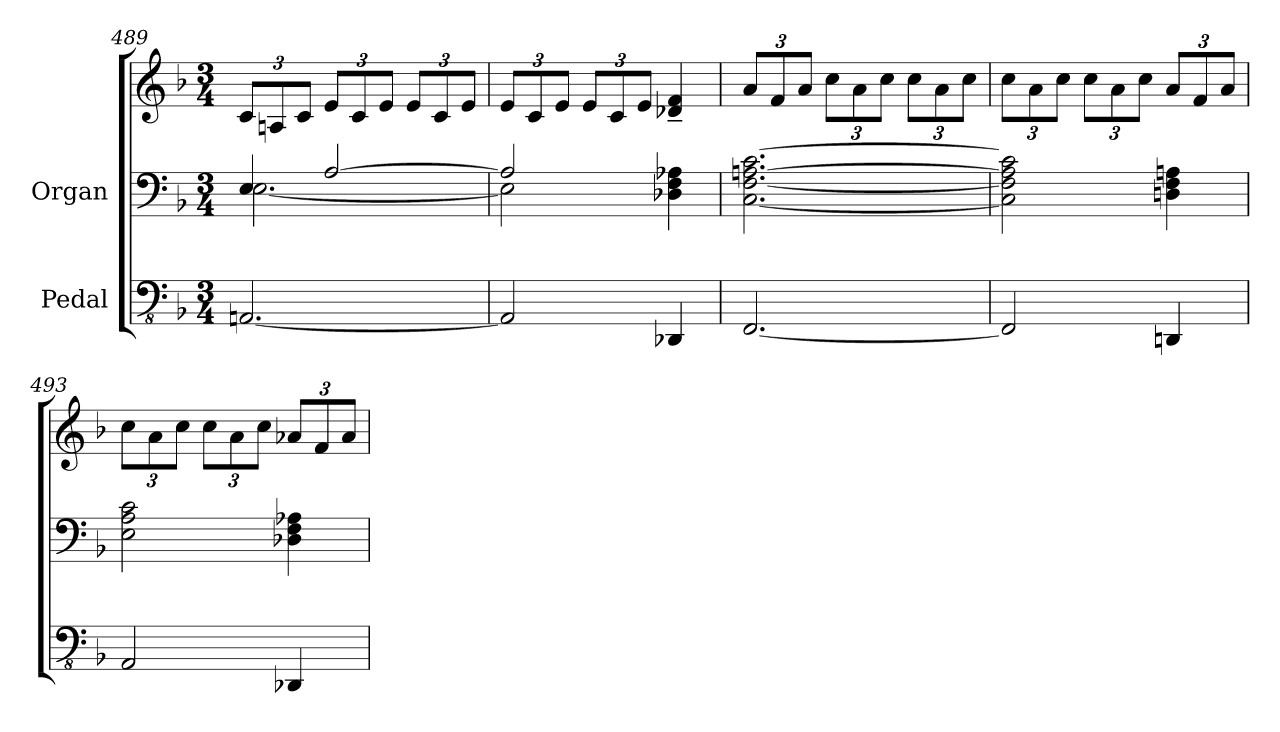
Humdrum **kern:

**kern	**kern	**kern
*part2	*part1	*part1
*staff3	*staff2	*staff1
*I"Pedal	*I"Organ	*
*clefFv4	*clefF4	*clefG2
*k[b-]	*k[b-]	*k[b-]
*M3/4	*M3/4	*M3/4
=489	=489	=489
*	*^	*
*	*	*	*Xbrackettup
[2.AAAn/	4E/	[2.E\	12c/L
.	.	.	12An/
.	.	.	12c/J
.	[2A/	.	12e/L
.	.	.	12c/
.	.	.	12e/J
.	.	.	12e/L
.	.	.	12c/
.	.	.	12e/J
=490	=490	=490	=490
2AAA/]	2A/]	2E\]	12e/L
.	.	.	12c/
.	.	.	12e/J
.	.	.	12e/L
.	.	.	12c/
.	.	.	12e/J
4DDD-X/	4D-X\ 4F\ 4A-X\	4ryy	4d-X/~ 4f/~
*	*v	*v	*
!!LO:LB:g=z
=491	=491	=491
[2.FFF/	[2.C\ [2.F\ [2.An\ [2.c\	12a/L
.	.	12f/
.	.	12a/J
.	.	12cc\L
.	.	12a\
.	.	12cc\J
.	.	12cc\L
.	.	12a\
.	.	12cc\J
=492	=492	=492
2FFF/]	2C\] 2F\] 2A\] 2c\]	12cc\L
.	.	12a\
.	.	12cc\J
.	.	12cc\L
.	.	12a\
.	.	12cc\J
4DDDn/	4Dn\ 4F\ 4An\	12a/L
.	.	12f/
.	.	12a/J
=493	=493	=493
2AAA/	2E\ 2A\ 2c\	12cc\L
.	.	12a\
.	.	12cc\J
.	.	12cc\L
.	.	12a\
.	.	12cc\J
4DDD-X/	4D-X\ 4F\ 4A-X\	12a-X/L
.	.	12f/
.	.	12a-/J
=	=	=
*-	*-	*-
